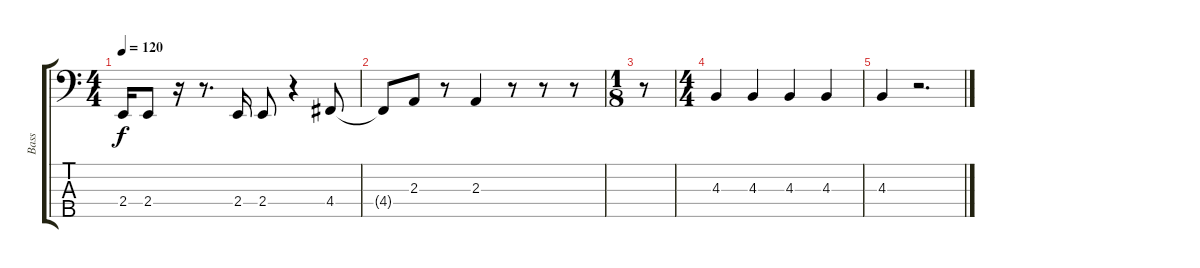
\track ("Bass" "Bass") {instrument slapbass2}
\staff {score tabs}
\tuning (F2 C2 G1 D1 A0) {hide}
\ts (4 4)
\tempo 120
\clef f4
\ks c
2.4.16{dy f} 2.4.8 r.16 r.8{d} 2.4.16 2.4.8 r.4 4.4.8 |
4.4{t}.8 2.3.8 r.8 2.3.4 r.8 r.8 r.8 |
\ts (1 8)
r.8 |
\ts (4 4)
4.3.4 4.3.4{volume 10} 4.3.4{volume 7} 4.3.4{volume 4} |
4.3.4{volume 3} r.2{d}
